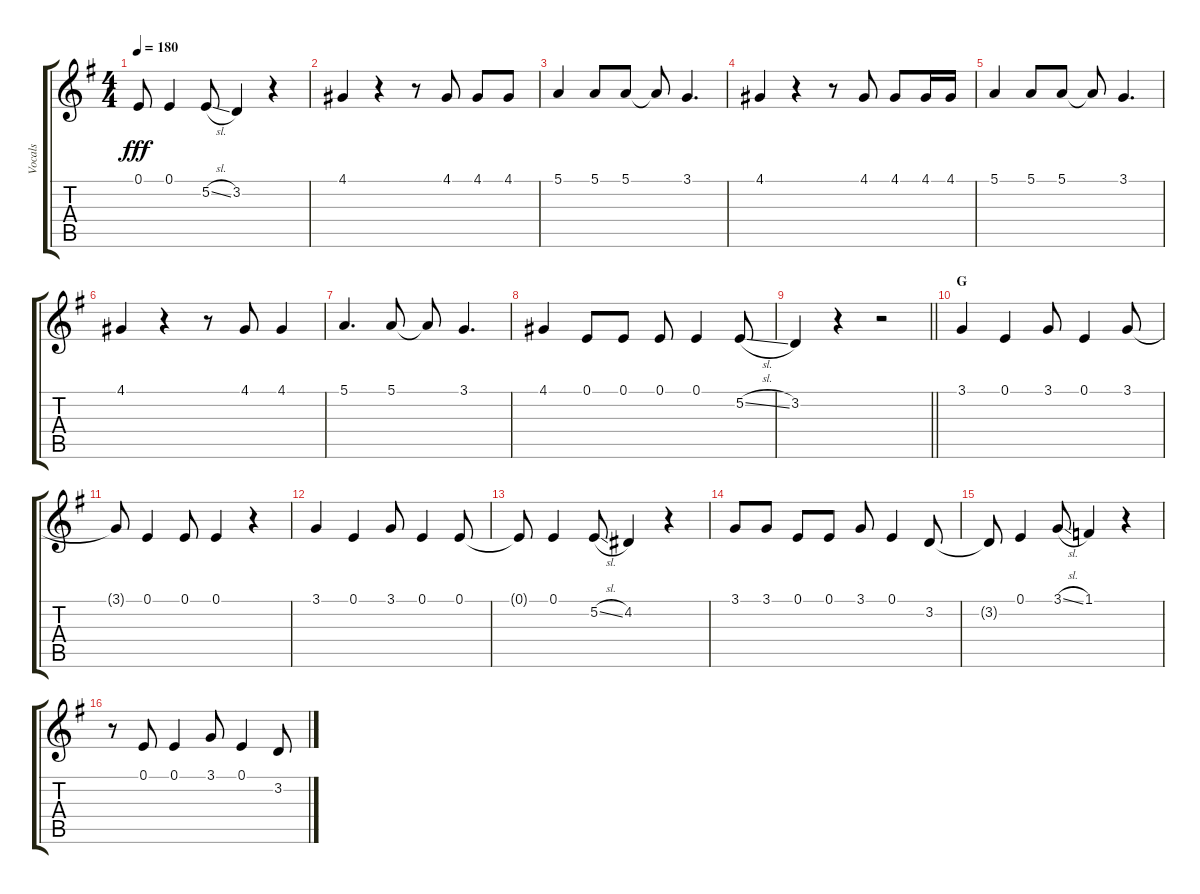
\track ("Vocals" "Vocals") {instrument voiceoohs}
\staff {score tabs}
\tuning (E4 B3 G3 D3 A2 E2) {hide}
\ts (4 4)
\tempo 180
\clef g2
\ks g
0.1{t}.8{dy fff} 0.1.4 5.2{sl}.8 3.2.4 r.4 |
4.1.4 r.4 r.8 4.1.8 4.1.8 4.1.8 |
5.1.4 5.1.8 5.1.8 5.1{t}.8 3.1.4{d} |
4.1.4 r.4 r.8 4.1.8 4.1.8 4.1.16 4.1.16 |
5.1.4 5.1.8 5.1.8 5.1{t}.8 3.1.4{d} |
4.1.4 r.4 r.8 4.1.8 4.1.4 |
5.1.4{d} 5.1.8 5.1{t}.8 3.1.4{d} |
4.1.4 0.1.8 0.1.8 0.1.8 0.1.4 5.2{sl}.8 |
\barLineRight lightlight
3.2.4 r.4 r.2 |
\section ("" "G")
3.1.4 0.1.4 3.1.8 0.1.4 3.1.8 |
3.1{t}.8 0.1.4 0.1.8 0.1.4 r.4 |
3.1.4 0.1.4 3.1.8 0.1.4 0.1.8 |
0.1{t}.8 0.1.4 5.2{sl}.8 4.2.4 r.4 |
3.1.8 3.1.8 0.1.8 0.1.8 3.1.8 0.1.4 3.2.8 |
3.2{t}.8 0.1.4 3.1{sl}.8 1.1.4 r.4 |
r.8 0.1.8 0.1.4 3.1.8 0.1.4 3.2.8
